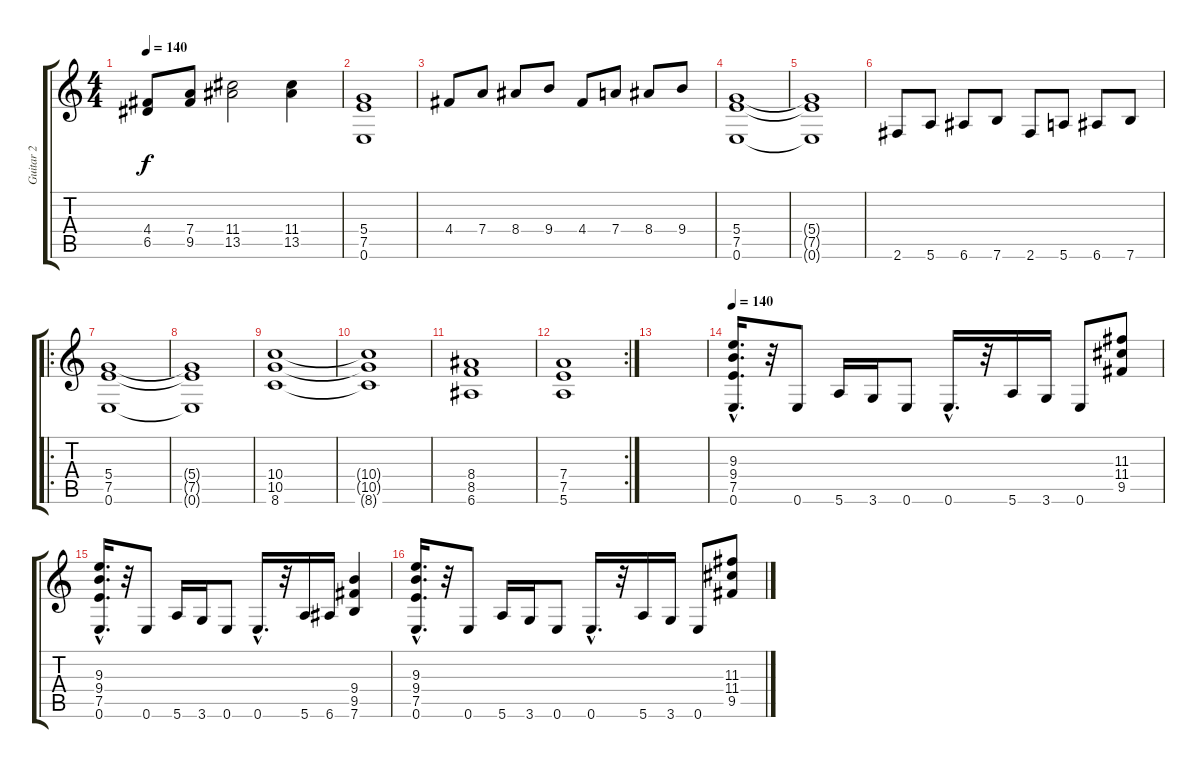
\track ("Guitar 2" "Guitar 2") {instrument overdrivenguitar}
\staff {score tabs}
\tuning (E4 B3 G3 D3 A2 E2) {hide}
\ts (4 4)
\tempo 140
\clef g2
\ks c
(4.4 6.5).8{dy f} (7.4 9.5).8 (11.4 13.5).2 (11.4 13.5).4 |
(5.4 7.5 0.6).1 |
4.4.8 7.4.8 8.4.8 9.4.8 4.4.8 7.4.8 8.4.8 9.4.8 |
(5.4 7.5 0.6).1 |
(5.4{t} 7.5{t} 0.6{t}).1 |
2.6.8 5.6.8 6.6.8 7.6.8 2.6.8 5.6.8 6.6.8 7.6.8 |
\ro
(5.4 7.5 0.6).1 |
(5.4{t} 7.5{t} 0.6{t}).1 |
(10.4 10.5 8.6).1 |
(10.4{t} 10.5{t} 8.6{t}).1 |
(8.4 8.5 6.6).1 |
\rc 2
(7.4 7.5 5.6).1 |
|
\tempo 140
(9.3{hac} 9.4{hac} 7.5{hac} 0.6{hac}).16{d} r.32 0.6.8 5.6.16 3.6.16 0.6.8 0.6{hac}.16{d} r.32 5.6.16 3.6.16 0.6.8 (11.3 11.4 9.5).8 |
(9.3{hac} 9.4{hac} 7.5{hac} 0.6{hac}).16{d} r.32 0.6.8 5.6.16 3.6.16 0.6.8 0.6{hac}.16{d} r.32 5.6.16 6.6.16 (9.4 9.5 7.6).4 |
(9.3{hac} 9.4{hac} 7.5{hac} 0.6{hac}).16{d} r.32 0.6.8 5.6.16 3.6.16 0.6.8 0.6{hac}.16{d} r.32 5.6.16 3.6.16 0.6.8 (11.3 11.4 9.5).8
